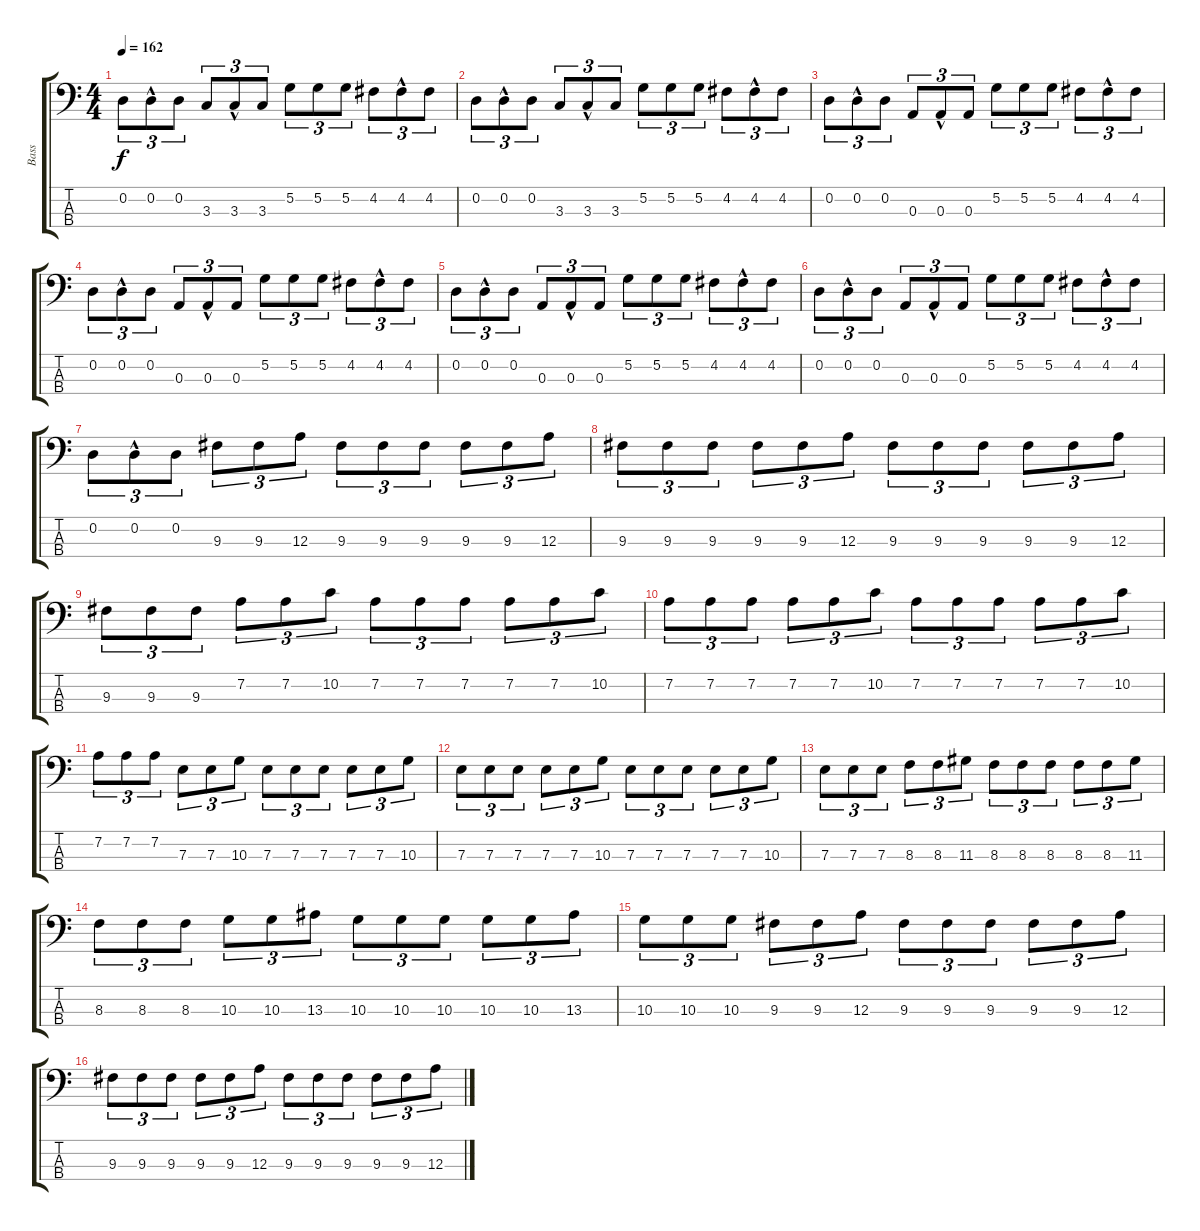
\track ("Bass" "Bass") {instrument electricbassfinger}
\staff {score tabs}
\tuning (G2 D2 A1 E1) {hide}
\ts (4 4)
\tempo 162
\clef f4
\ks c
0.2.8{tu (3 2) dy f} 0.2{hac}.8{tu (3 2)} 0.2.8{tu (3 2)} 3.3.8{tu (3 2)} 3.3{hac}.8{tu (3 2)} 3.3.8{tu (3 2)} 5.2.8{tu (3 2)} 5.2.8{tu (3 2)} 5.2.8{tu (3 2)} 4.2.8{tu (3 2)} 4.2{hac}.8{tu (3 2)} 4.2.8{tu (3 2)} |
0.2.8{tu (3 2)} 0.2{hac}.8{tu (3 2)} 0.2.8{tu (3 2)} 3.3.8{tu (3 2)} 3.3{hac}.8{tu (3 2)} 3.3.8{tu (3 2)} 5.2.8{tu (3 2)} 5.2.8{tu (3 2)} 5.2.8{tu (3 2)} 4.2.8{tu (3 2)} 4.2{hac}.8{tu (3 2)} 4.2.8{tu (3 2)} |
0.2.8{tu (3 2)} 0.2{hac}.8{tu (3 2)} 0.2.8{tu (3 2)} 0.3.8{tu (3 2)} 0.3{hac}.8{tu (3 2)} 0.3.8{tu (3 2)} 5.2.8{tu (3 2)} 5.2.8{tu (3 2)} 5.2.8{tu (3 2)} 4.2.8{tu (3 2)} 4.2{hac}.8{tu (3 2)} 4.2.8{tu (3 2)} |
0.2.8{tu (3 2)} 0.2{hac}.8{tu (3 2)} 0.2.8{tu (3 2)} 0.3.8{tu (3 2)} 0.3{hac}.8{tu (3 2)} 0.3.8{tu (3 2)} 5.2.8{tu (3 2)} 5.2.8{tu (3 2)} 5.2.8{tu (3 2)} 4.2.8{tu (3 2)} 4.2{hac}.8{tu (3 2)} 4.2.8{tu (3 2)} |
0.2.8{tu (3 2)} 0.2{hac}.8{tu (3 2)} 0.2.8{tu (3 2)} 0.3.8{tu (3 2)} 0.3{hac}.8{tu (3 2)} 0.3.8{tu (3 2)} 5.2.8{tu (3 2)} 5.2.8{tu (3 2)} 5.2.8{tu (3 2)} 4.2.8{tu (3 2)} 4.2{hac}.8{tu (3 2)} 4.2.8{tu (3 2)} |
0.2.8{tu (3 2)} 0.2{hac}.8{tu (3 2)} 0.2.8{tu (3 2)} 0.3.8{tu (3 2)} 0.3{hac}.8{tu (3 2)} 0.3.8{tu (3 2)} 5.2.8{tu (3 2)} 5.2.8{tu (3 2)} 5.2.8{tu (3 2)} 4.2.8{tu (3 2)} 4.2{hac}.8{tu (3 2)} 4.2.8{tu (3 2)} |
0.2.8{tu (3 2)} 0.2{hac}.8{tu (3 2)} 0.2.8{tu (3 2)} 9.3.8{tu (3 2)} 9.3.8{tu (3 2)} 12.3.8{tu (3 2)} 9.3.8{tu (3 2)} 9.3.8{tu (3 2)} 9.3.8{tu (3 2)} 9.3.8{tu (3 2)} 9.3.8{tu (3 2)} 12.3.8{tu (3 2)} |
9.3.8{tu (3 2)} 9.3.8{tu (3 2)} 9.3.8{tu (3 2)} 9.3.8{tu (3 2)} 9.3.8{tu (3 2)} 12.3.8{tu (3 2)} 9.3.8{tu (3 2)} 9.3.8{tu (3 2)} 9.3.8{tu (3 2)} 9.3.8{tu (3 2)} 9.3.8{tu (3 2)} 12.3.8{tu (3 2)} |
9.3.8{tu (3 2)} 9.3.8{tu (3 2)} 9.3.8{tu (3 2)} 7.2.8{tu (3 2)} 7.2.8{tu (3 2)} 10.2.8{tu (3 2)} 7.2.8{tu (3 2)} 7.2.8{tu (3 2)} 7.2.8{tu (3 2)} 7.2.8{tu (3 2)} 7.2.8{tu (3 2)} 10.2.8{tu (3 2)} |
7.2.8{tu (3 2)} 7.2.8{tu (3 2)} 7.2.8{tu (3 2)} 7.2.8{tu (3 2)} 7.2.8{tu (3 2)} 10.2.8{tu (3 2)} 7.2.8{tu (3 2)} 7.2.8{tu (3 2)} 7.2.8{tu (3 2)} 7.2.8{tu (3 2)} 7.2.8{tu (3 2)} 10.2.8{tu (3 2)} |
7.2.8{tu (3 2)} 7.2.8{tu (3 2)} 7.2.8{tu (3 2)} 7.3.8{tu (3 2)} 7.3.8{tu (3 2)} 10.3.8{tu (3 2)} 7.3.8{tu (3 2)} 7.3.8{tu (3 2)} 7.3.8{tu (3 2)} 7.3.8{tu (3 2)} 7.3.8{tu (3 2)} 10.3.8{tu (3 2)} |
7.3.8{tu (3 2)} 7.3.8{tu (3 2)} 7.3.8{tu (3 2)} 7.3.8{tu (3 2)} 7.3.8{tu (3 2)} 10.3.8{tu (3 2)} 7.3.8{tu (3 2)} 7.3.8{tu (3 2)} 7.3.8{tu (3 2)} 7.3.8{tu (3 2)} 7.3.8{tu (3 2)} 10.3.8{tu (3 2)} |
7.3.8{tu (3 2)} 7.3.8{tu (3 2)} 7.3.8{tu (3 2)} 8.3.8{tu (3 2)} 8.3.8{tu (3 2)} 11.3.8{tu (3 2)} 8.3.8{tu (3 2)} 8.3.8{tu (3 2)} 8.3.8{tu (3 2)} 8.3.8{tu (3 2)} 8.3.8{tu (3 2)} 11.3.8{tu (3 2)} |
8.3.8{tu (3 2)} 8.3.8{tu (3 2)} 8.3.8{tu (3 2)} 10.3.8{tu (3 2)} 10.3.8{tu (3 2)} 13.3.8{tu (3 2)} 10.3.8{tu (3 2)} 10.3.8{tu (3 2)} 10.3.8{tu (3 2)} 10.3.8{tu (3 2)} 10.3.8{tu (3 2)} 13.3.8{tu (3 2)} |
10.3.8{tu (3 2)} 10.3.8{tu (3 2)} 10.3.8{tu (3 2)} 9.3.8{tu (3 2)} 9.3.8{tu (3 2)} 12.3.8{tu (3 2)} 9.3.8{tu (3 2)} 9.3.8{tu (3 2)} 9.3.8{tu (3 2)} 9.3.8{tu (3 2)} 9.3.8{tu (3 2)} 12.3.8{tu (3 2)} |
9.3.8{tu (3 2)} 9.3.8{tu (3 2)} 9.3.8{tu (3 2)} 9.3.8{tu (3 2)} 9.3.8{tu (3 2)} 12.3.8{tu (3 2)} 9.3.8{tu (3 2)} 9.3.8{tu (3 2)} 9.3.8{tu (3 2)} 9.3.8{tu (3 2)} 9.3.8{tu (3 2)} 12.3.8{tu (3 2)}
